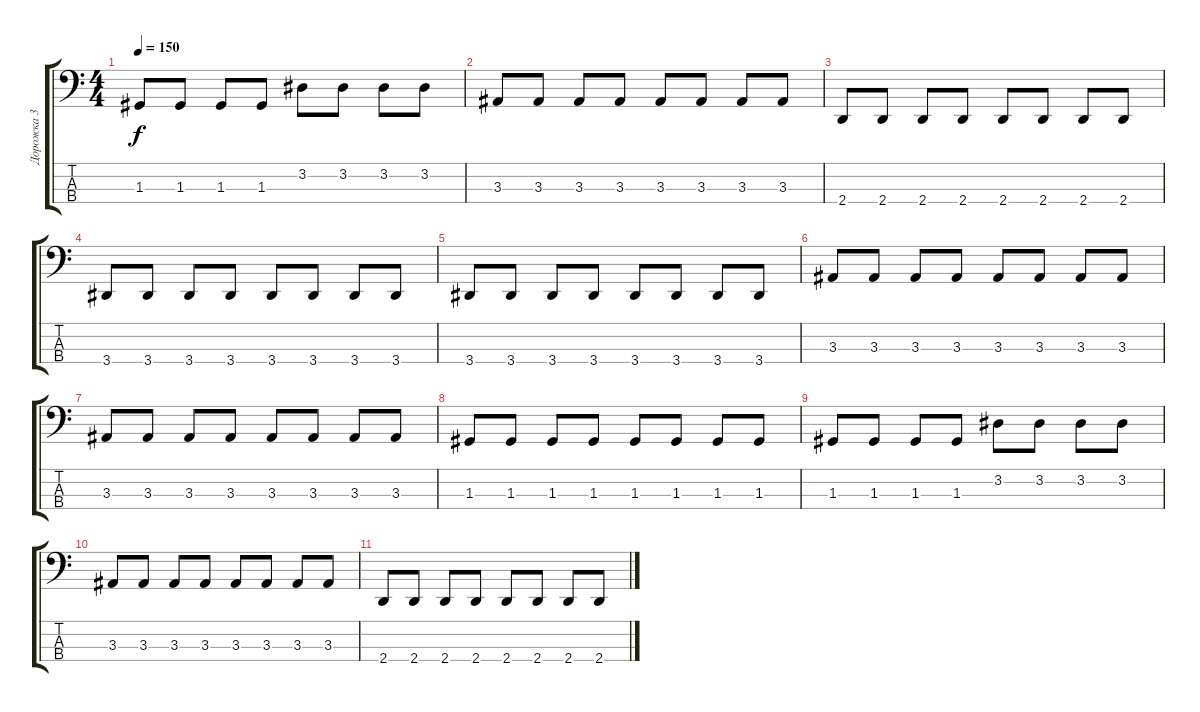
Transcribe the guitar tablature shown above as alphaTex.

\track ("Дорожка 3" "Дорожка 3") {instrument electricbassfinger}
\staff {score tabs}
\tuning (F2 C2 G1 C1) {hide}
\ts (4 4)
\tempo 150
\clef f4
\ks c
1.3.8{dy f} 1.3.8 1.3.8 1.3.8 3.2.8 3.2.8 3.2.8 3.2.8 |
3.3.8 3.3.8 3.3.8 3.3.8 3.3.8 3.3.8 3.3.8 3.3.8 |
2.4.8 2.4.8 2.4.8 2.4.8 2.4.8 2.4.8 2.4.8 2.4.8 |
3.4.8 3.4.8 3.4.8 3.4.8 3.4.8 3.4.8 3.4.8 3.4.8 |
3.4.8 3.4.8 3.4.8 3.4.8 3.4.8 3.4.8 3.4.8 3.4.8 |
3.3.8 3.3.8 3.3.8 3.3.8 3.3.8 3.3.8 3.3.8 3.3.8 |
3.3.8 3.3.8 3.3.8 3.3.8 3.3.8 3.3.8 3.3.8 3.3.8 |
1.3.8 1.3.8 1.3.8 1.3.8 1.3.8 1.3.8 1.3.8 1.3.8 |
1.3.8 1.3.8 1.3.8 1.3.8 3.2.8 3.2.8 3.2.8 3.2.8 |
3.3.8 3.3.8 3.3.8 3.3.8 3.3.8 3.3.8 3.3.8 3.3.8 |
2.4.8 2.4.8 2.4.8 2.4.8 2.4.8 2.4.8 2.4.8 2.4.8
